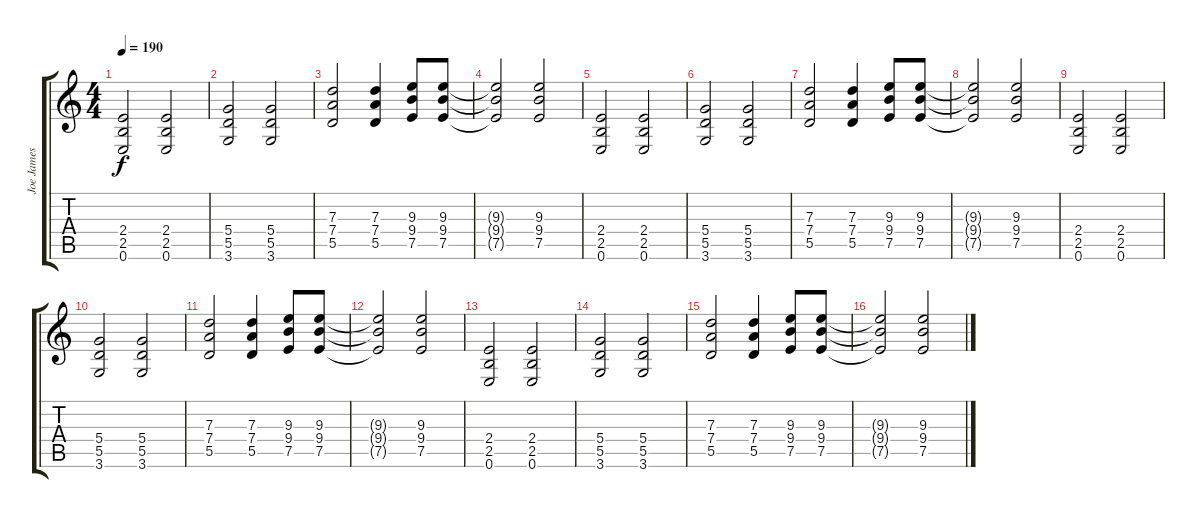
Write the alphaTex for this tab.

\track ("Joe James" "Joe James") {instrument distortionguitar}
\staff {score tabs}
\tuning (E4 B3 G3 D3 A2 E2) {hide}
\ts (4 4)
\tempo 190
\clef g2
\ks c
(2.4 2.5 0.6).2{dy f} (2.4 2.5 0.6).2 |
(5.4 5.5 3.6).2 (5.4 5.5 3.6).2 |
(7.3 7.4 5.5).2 (7.3 7.4 5.5).4 (9.3 9.4 7.5).8 (9.3 9.4 7.5).8 |
(9.3{t} 9.4{t} 7.5{t}).2 (9.3 9.4 7.5).2 |
(2.4 2.5 0.6).2 (2.4 2.5 0.6).2 |
(5.4 5.5 3.6).2 (5.4 5.5 3.6).2 |
(7.3 7.4 5.5).2 (7.3 7.4 5.5).4 (9.3 9.4 7.5).8 (9.3 9.4 7.5).8 |
(9.3{t} 9.4{t} 7.5{t}).2 (9.3 9.4 7.5).2 |
(2.4 2.5 0.6).2 (2.4 2.5 0.6).2 |
(5.4 5.5 3.6).2 (5.4 5.5 3.6).2 |
(7.3 7.4 5.5).2 (7.3 7.4 5.5).4 (9.3 9.4 7.5).8 (9.3 9.4 7.5).8 |
(9.3{t} 9.4{t} 7.5{t}).2 (9.3 9.4 7.5).2 |
(2.4 2.5 0.6).2 (2.4 2.5 0.6).2 |
(5.4 5.5 3.6).2 (5.4 5.5 3.6).2 |
(7.3 7.4 5.5).2 (7.3 7.4 5.5).4 (9.3 9.4 7.5).8 (9.3 9.4 7.5).8 |
(9.3{t} 9.4{t} 7.5{t}).2 (9.3 9.4 7.5).2
